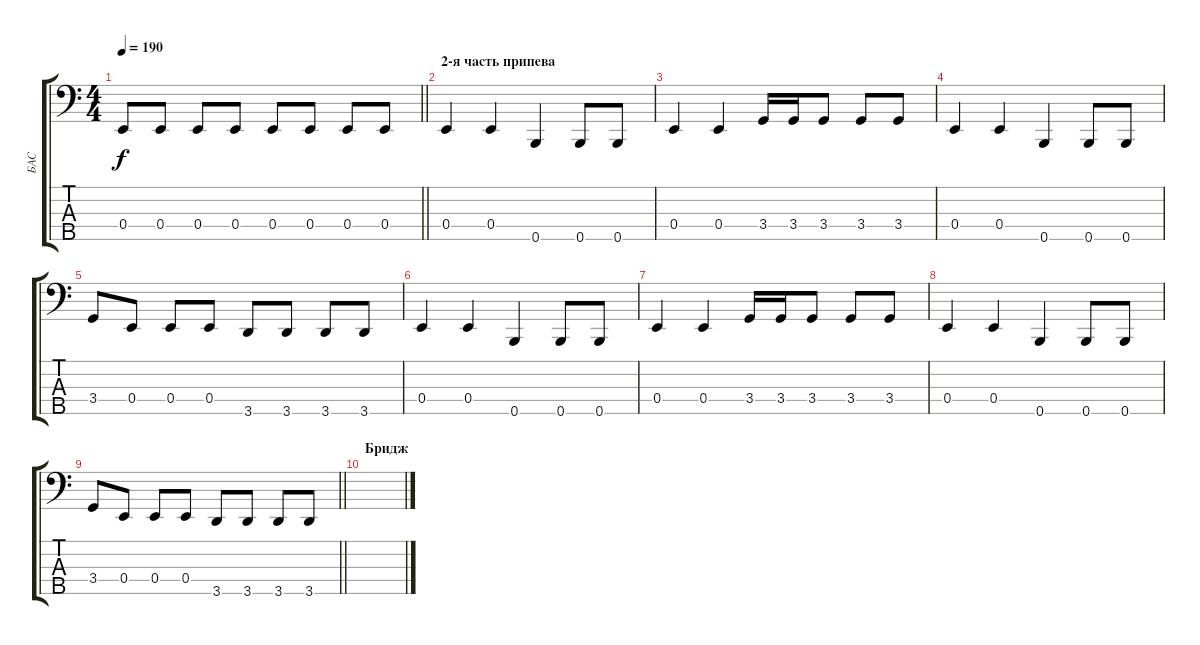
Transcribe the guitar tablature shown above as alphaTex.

\track ("БАС" "БАС") {instrument electricbasspick}
\staff {score tabs}
\tuning (G2 D2 A1 E1 B0) {hide}
\ts (4 4)
\tempo 190
\clef f4
\barLineRight lightlight
\ks c
0.4.8{dy f} 0.4.8 0.4.8 0.4.8 0.4.8 0.4.8 0.4.8 0.4.8 |
\section ("" "2-я часть припева")
0.4.4 0.4.4 0.5.4 0.5.8 0.5.8 |
0.4.4 0.4.4 3.4.16 3.4.16 3.4.8 3.4.8 3.4.8 |
0.4.4 0.4.4 0.5.4 0.5.8 0.5.8 |
3.4.8 0.4.8 0.4.8 0.4.8 3.5.8 3.5.8 3.5.8 3.5.8 |
0.4.4 0.4.4 0.5.4 0.5.8 0.5.8 |
0.4.4 0.4.4 3.4.16 3.4.16 3.4.8 3.4.8 3.4.8 |
0.4.4 0.4.4 0.5.4 0.5.8 0.5.8 |
\barLineRight lightlight
3.4.8 0.4.8 0.4.8 0.4.8 3.5.8 3.5.8 3.5.8 3.5.8 |
\section ("" "Бридж")
